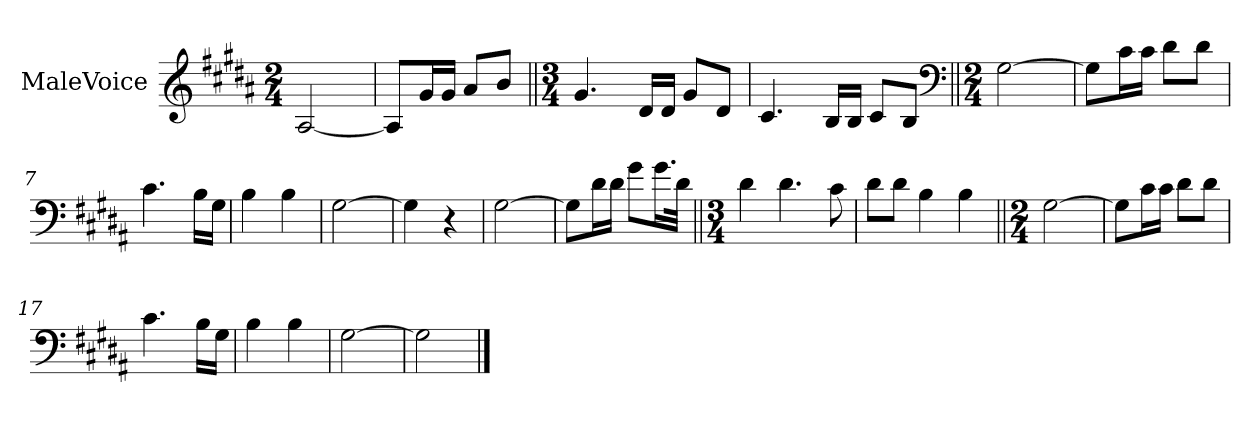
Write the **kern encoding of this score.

**kern
*part1
*staff1
*I"MaleVoice
*clefG2
*k[f#c#g#d#a#]
*M2/4
*MM63
=1
[2A#
=2
8A#/L]
16g#/L
16g#/JJ
8a#/L
8b/J
=3||
*M3/4
4.g#
16d#/LL
16d#/JJ
8g#/L
8d#/J
=4
4.c#
16B/LL
16B/JJ
8c#/L
8B/J
*clefF4
=5||
*M2/4
[2G#
=6
8G#\L]
16c#\L
16c#\JJ
8d#\L
8d#\J
=7
4.c#
16B\LL
16G#\JJ
=8
4B
4B
=9
[2G#
=10
4G#]
4r
=11
[2G#
=12
8G#\L]
16d#\L
16d#\JJ
8g#\L
16.g#\L
32d#\JJk
=13||
*M3/4
4d#
4.d#
8c#
=14
8d#\L
8d#\J
4B
4B
=15||
*M2/4
[2G#
=16
8G#\L]
16c#\L
16c#\JJ
8d#\L
8d#\J
=17
4.c#
16B\LL
16G#\JJ
=18
4B
4B
=19
[2G#
=20
2G#]
==
*-
